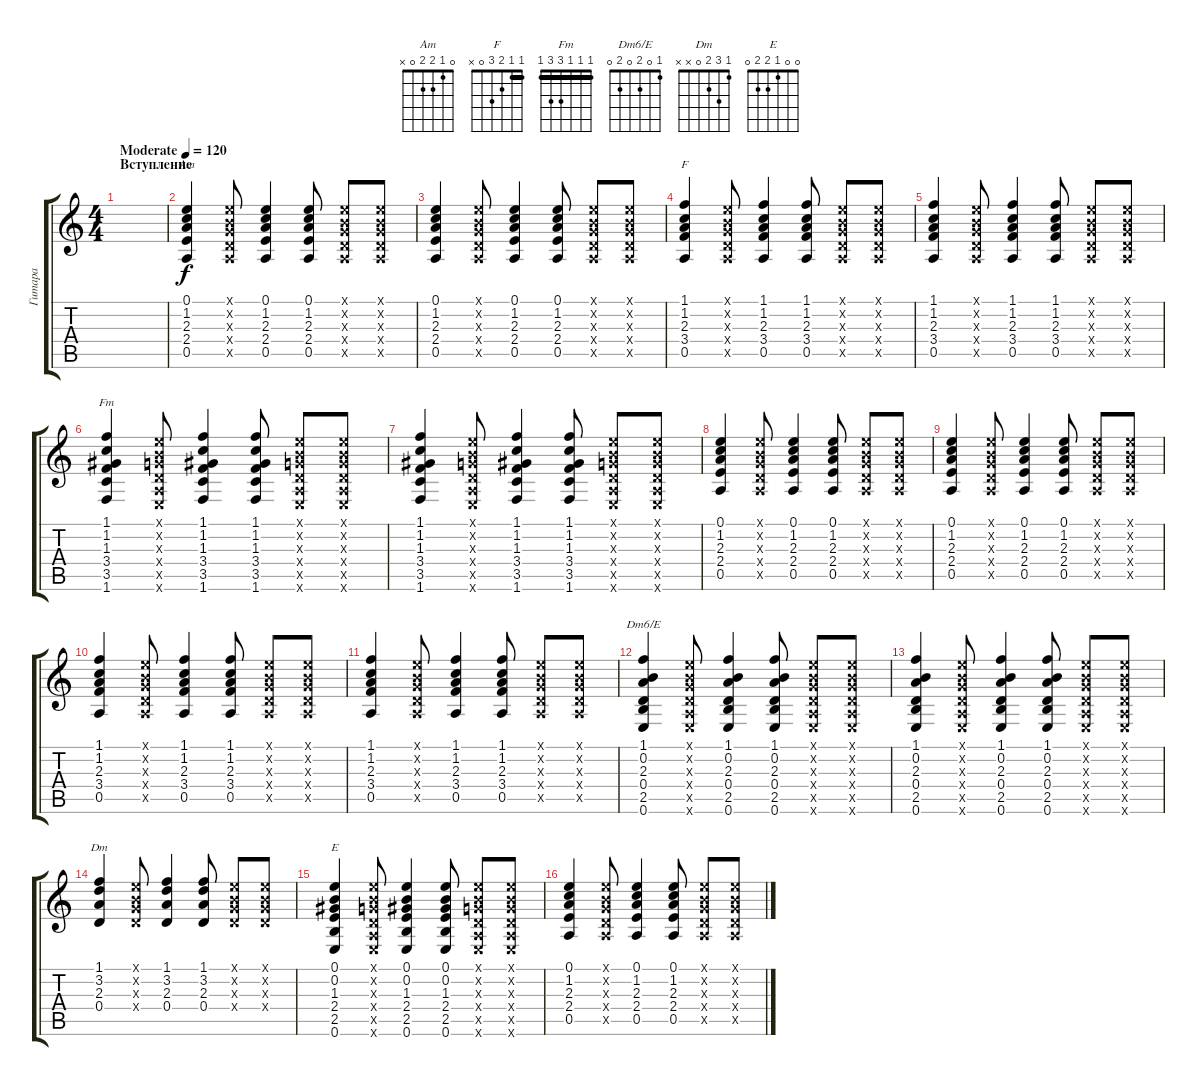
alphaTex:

\track ("Гитара" "Гитара") {instrument acousticguitarsteel}
\staff {score tabs}
\tuning (E4 B3 G3 D3 A2 E2) {hide}
\chord ("Am" 0 1 2 2 0 x)
\chord ("F" 1 1 2 3 0 x) {barre 1}
\chord ("Fm" 1 1 1 3 3 1) {barre 1}
\chord ("Dm6/E" 1 0 2 0 2 0)
\chord ("Dm" 1 3 2 0 x x)
\chord ("E" 0 0 1 2 2 0)
\ts (4 4)
\section ("" "Вступление")
\tempo (120 "Moderate")
\clef g2
\ks c
|
(0.1 1.2 2.3 2.4 0.5).4{ch "Am"} (0.1{x} 0.2{x} 0.3{x} 0.4{x} 0.5{x}).8 (0.1 1.2 2.3 2.4 0.5).4 (0.1 1.2 2.3 2.4 0.5).8 (0.1{x} 0.2{x} 0.3{x} 0.4{x} 0.5{x}).8 (0.1{x} 0.2{x} 0.3{x} 0.4{x} 0.5{x}).8 |
(0.1 1.2 2.3 2.4 0.5).4 (0.1{x} 0.2{x} 0.3{x} 0.4{x} 0.5{x}).8 (0.1 1.2 2.3 2.4 0.5).4 (0.1 1.2 2.3 2.4 0.5).8 (0.1{x} 0.2{x} 0.3{x} 0.4{x} 0.5{x}).8 (0.1{x} 0.2{x} 0.3{x} 0.4{x} 0.5{x}).8 |
(1.1 1.2 2.3 3.4 0.5).4{ch "F"} (0.1{x} 0.2{x} 0.3{x} 0.4{x} 0.5{x}).8 (1.1 1.2 2.3 3.4 0.5).4 (1.1 1.2 2.3 3.4 0.5).8 (0.1{x} 0.2{x} 0.3{x} 0.4{x} 0.5{x}).8 (0.1{x} 0.2{x} 0.3{x} 0.4{x} 0.5{x}).8 |
(1.1 1.2 2.3 3.4 0.5).4 (0.1{x} 0.2{x} 0.3{x} 0.4{x} 0.5{x}).8 (1.1 1.2 2.3 3.4 0.5).4 (1.1 1.2 2.3 3.4 0.5).8 (0.1{x} 0.2{x} 0.3{x} 0.4{x} 0.5{x}).8 (0.1{x} 0.2{x} 0.3{x} 0.4{x} 0.5{x}).8 |
(1.1 1.2 1.3 3.4 3.5 1.6).4{ch "Fm"} (0.1{x} 0.2{x} 0.3{x} 0.4{x} 0.5{x} 0.6{x}).8 (1.1 1.2 1.3 3.4 3.5 1.6).4 (1.1 1.2 1.3 3.4 3.5 1.6).8 (0.1{x} 0.2{x} 0.3{x} 0.4{x} 0.5{x} 0.6{x}).8 (0.1{x} 0.2{x} 0.3{x} 0.4{x} 0.5{x} 0.6{x}).8 |
(1.1 1.2 1.3 3.4 3.5 1.6).4 (0.1{x} 0.2{x} 0.3{x} 0.4{x} 0.5{x} 0.6{x}).8 (1.1 1.2 1.3 3.4 3.5 1.6).4 (1.1 1.2 1.3 3.4 3.5 1.6).8 (0.1{x} 0.2{x} 0.3{x} 0.4{x} 0.5{x} 0.6{x}).8 (0.1{x} 0.2{x} 0.3{x} 0.4{x} 0.5{x} 0.6{x}).8 |
(0.1 1.2 2.3 2.4 0.5).4 (0.1{x} 0.2{x} 0.3{x} 0.4{x} 0.5{x}).8 (0.1 1.2 2.3 2.4 0.5).4 (0.1 1.2 2.3 2.4 0.5).8 (0.1{x} 0.2{x} 0.3{x} 0.4{x} 0.5{x}).8 (0.1{x} 0.2{x} 0.3{x} 0.4{x} 0.5{x}).8 |
(0.1 1.2 2.3 2.4 0.5).4 (0.1{x} 0.2{x} 0.3{x} 0.4{x} 0.5{x}).8 (0.1 1.2 2.3 2.4 0.5).4 (0.1 1.2 2.3 2.4 0.5).8 (0.1{x} 0.2{x} 0.3{x} 0.4{x} 0.5{x}).8 (0.1{x} 0.2{x} 0.3{x} 0.4{x} 0.5{x}).8 |
(1.1 1.2 2.3 3.4 0.5).4 (0.1{x} 0.2{x} 0.3{x} 0.4{x} 0.5{x}).8 (1.1 1.2 2.3 3.4 0.5).4 (1.1 1.2 2.3 3.4 0.5).8 (0.1{x} 0.2{x} 0.3{x} 0.4{x} 0.5{x}).8 (0.1{x} 0.2{x} 0.3{x} 0.4{x} 0.5{x}).8 |
(1.1 1.2 2.3 3.4 0.5).4 (0.1{x} 0.2{x} 0.3{x} 0.4{x} 0.5{x}).8 (1.1 1.2 2.3 3.4 0.5).4 (1.1 1.2 2.3 3.4 0.5).8 (0.1{x} 0.2{x} 0.3{x} 0.4{x} 0.5{x}).8 (0.1{x} 0.2{x} 0.3{x} 0.4{x} 0.5{x}).8 |
(1.1 0.2 2.3 0.4 2.5 0.6).4{ch "Dm6/E"} (0.1{x} 0.2{x} 0.3{x} 0.4{x} 0.5{x} 0.6{x}).8 (1.1 0.2 2.3 0.4 2.5 0.6).4 (1.1 0.2 2.3 0.4 2.5 0.6).8 (0.1{x} 0.2{x} 0.3{x} 0.4{x} 0.5{x} 0.6{x}).8 (0.1{x} 0.2{x} 0.3{x} 0.4{x} 0.5{x} 0.6{x}).8 |
(1.1 0.2 2.3 0.4 2.5 0.6).4 (0.1{x} 0.2{x} 0.3{x} 0.4{x} 0.5{x} 0.6{x}).8 (1.1 0.2 2.3 0.4 2.5 0.6).4 (1.1 0.2 2.3 0.4 2.5 0.6).8 (0.1{x} 0.2{x} 0.3{x} 0.4{x} 0.5{x} 0.6{x}).8 (0.1{x} 0.2{x} 0.3{x} 0.4{x} 0.5{x} 0.6{x}).8 |
(1.1 3.2 2.3 0.4).4{ch "Dm"} (0.1{x} 0.2{x} 0.3{x} 0.4{x}).8 (1.1 3.2 2.3 0.4).4 (1.1 3.2 2.3 0.4).8 (0.1{x} 0.2{x} 0.3{x} 0.4{x}).8 (0.1{x} 0.2{x} 0.3{x} 0.4{x}).8 |
(0.1 0.2 1.3 2.4 2.5 0.6).4{ch "E"} (0.1{x} 0.2{x} 0.3{x} 0.4{x} 0.5{x} 0.6{x}).8 (0.1 0.2 1.3 2.4 2.5 0.6).4 (0.1 0.2 1.3 2.4 2.5 0.6).8 (0.1{x} 0.2{x} 0.3{x} 0.4{x} 0.5{x} 0.6{x}).8 (0.1{x} 0.2{x} 0.3{x} 0.4{x} 0.5{x} 0.6{x}).8 |
(0.1 1.2 2.3 2.4 0.5).4 (0.1{x} 0.2{x} 0.3{x} 0.4{x} 0.5{x}).8 (0.1 1.2 2.3 2.4 0.5).4 (0.1 1.2 2.3 2.4 0.5).8 (0.1{x} 0.2{x} 0.3{x} 0.4{x} 0.5{x}).8 (0.1{x} 0.2{x} 0.3{x} 0.4{x} 0.5{x}).8
